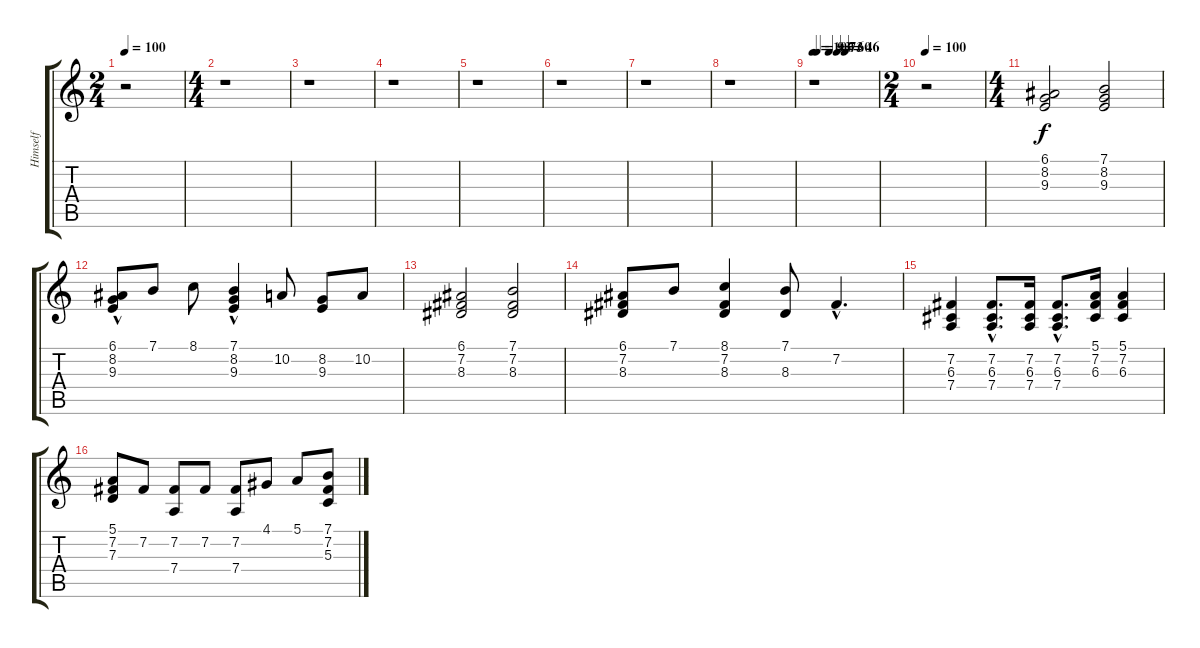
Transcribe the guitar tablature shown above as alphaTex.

\track ("Himself" "Himself") {instrument synthvoice}
\staff {score tabs}
\tuning (E4 B3 G3 D3 A2 E2) {hide}
\ts (2 4)
\tempo 100
\clef g2
\ks c
r.2{dy f} |
\ts (4 4)
r.1 |
r.1 |
r.1 |
r.1 |
r.1 |
r.1 |
r.1 |
\tempo 100
\tempo (93 0.0625)
\tempo (73 0.25)
\tempo (60 0.375)
\tempo (46 0.5)
r.1 |
\ts (2 4)
\tempo 100
r.2 |
\ts (4 4)
(6.1 8.2 9.3).2 (7.1 8.2 9.3).2 |
(6.1 8.2{hac} 9.3{hac}).8 7.1.8 8.1.8 (7.1 8.2{hac} 9.3{hac}).4 10.2.8 (8.2 9.3).8 10.2.8 |
(6.1 7.2 8.3).2 (7.1 7.2 8.3).2 |
(6.1 7.2 8.3).8 7.1.8 (8.1 7.2 8.3).4 (7.1 8.3).8 7.2{hac}.4{d} |
(7.2 6.3 7.4).4 (7.2{hac} 6.3{hac} 7.4{hac}).8{d} (7.2 6.3 7.4).16 (7.2{hac} 6.3{hac} 7.4{hac}).8{d} (5.1 7.2 6.3).16 (5.1 7.2 6.3).4 |
(5.1 7.2 7.3).8 7.2.8 (7.2 7.4).8 7.2.8 (7.2 7.4).8 4.1.8 5.1.8 (7.1 7.2 5.3).8
